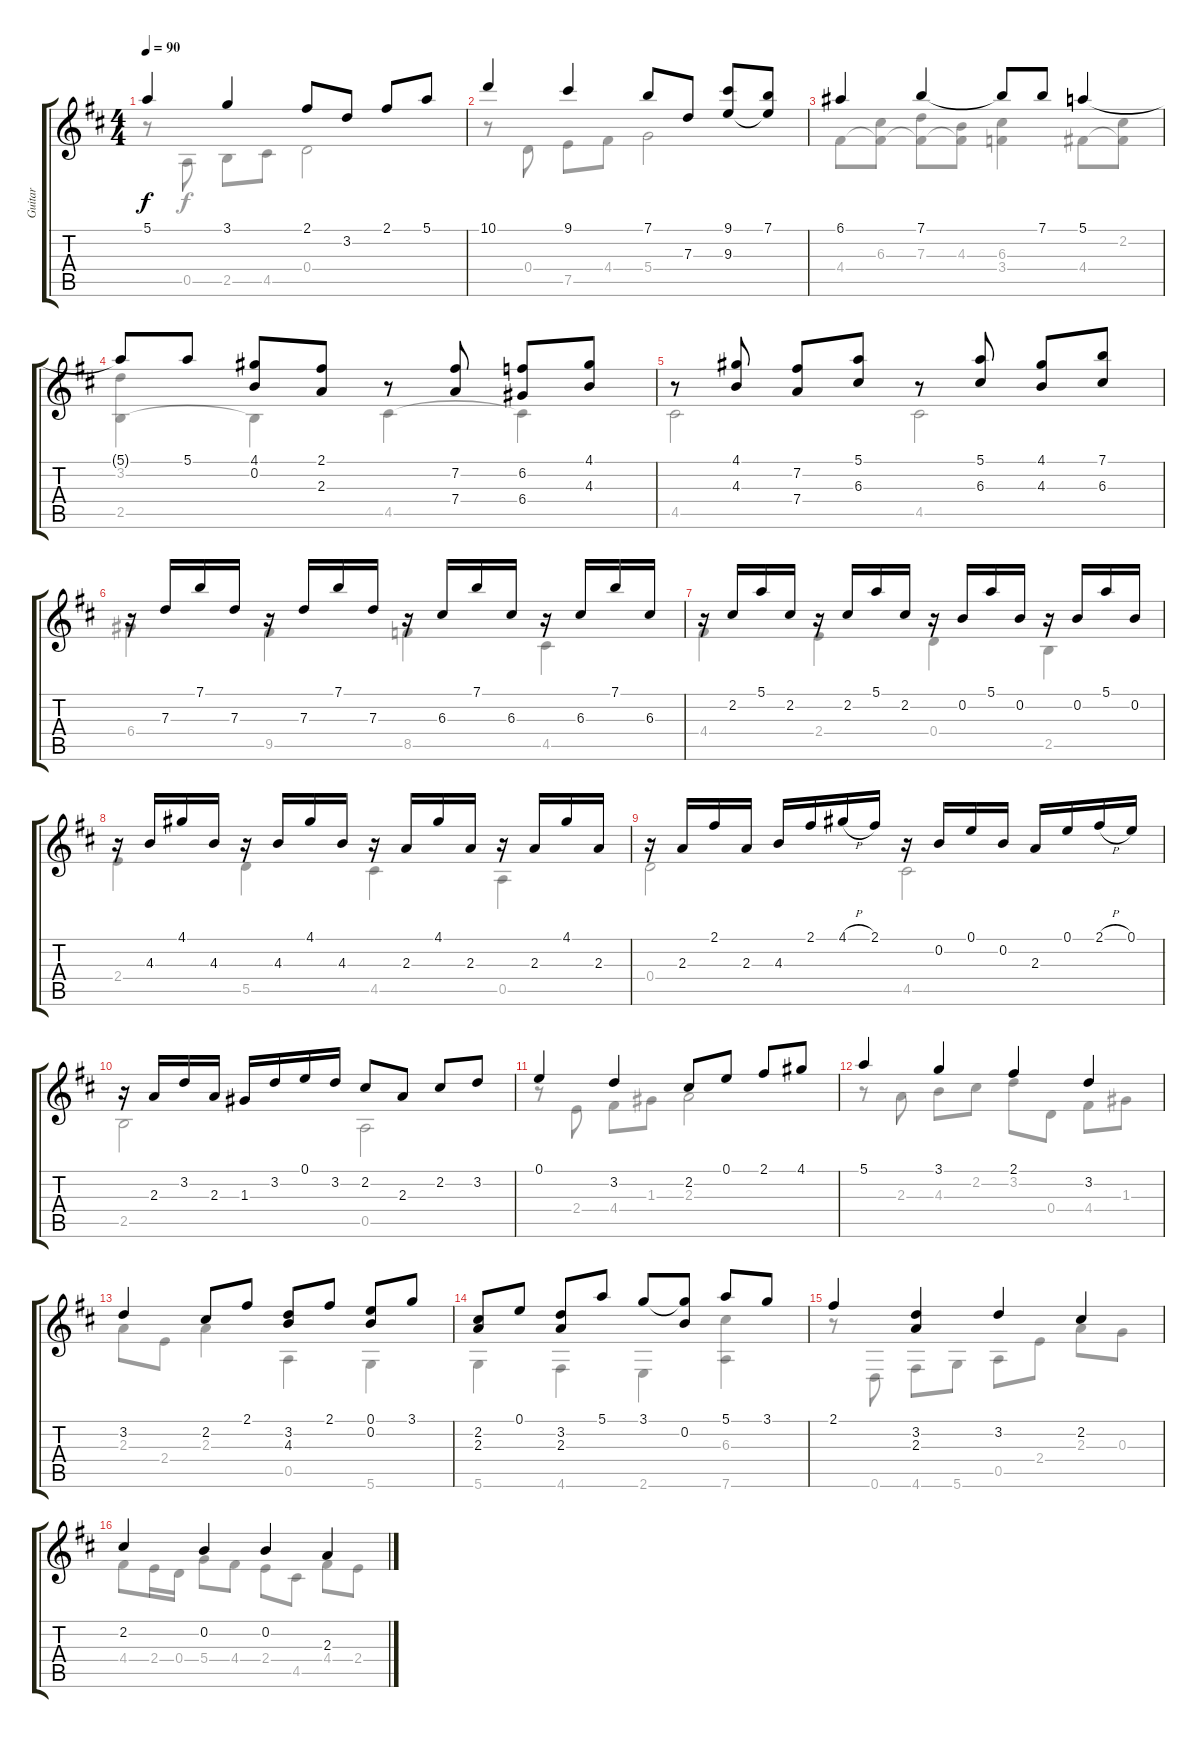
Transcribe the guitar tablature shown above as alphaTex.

\track ("Guitar" "Guitar") {instrument acousticguitarnylon}
\staff {score tabs}
\tuning (E4 B3 G3 D3 A2 D2) {hide}
\voice
\ts (4 4)
\tempo 90
\clef g2
\ks d
5.1.4{dy f} 3.1.4 2.1.8 3.2.8 2.1.8 5.1.8 |
10.1.4 9.1.4 7.1.8 7.3.8 (9.1 9.3).8 (7.1 9.3{t}).8 |
6.1.4 7.1.4 7.1{t}.8 7.1.8 5.1.4 |
5.1{t}.8 5.1.8 (4.1 0.2).8 (2.1 2.3).8 r.8 (7.2 7.4).8 (6.2 6.4).8 (4.1 4.3).8 |
r.8 (4.1 4.3).8 (7.2 7.4).8 (5.1 6.3).8 r.8 (5.1 6.3).8 (4.1 4.3).8 (7.1 6.3).8 |
r.16 7.3.16 7.1.16 7.3.16 r.16 7.3.16 7.1.16 7.3.16 r.16 6.3.16 7.1.16 6.3.16 r.16 6.3.16 7.1.16 6.3.16 |
r.16 2.2.16 5.1.16 2.2.16 r.16 2.2.16 5.1.16 2.2.16 r.16 0.2.16 5.1.16 0.2.16 r.16 0.2.16 5.1.16 0.2.16 |
r.16 4.3.16 4.1.16 4.3.16 r.16 4.3.16 4.1.16 4.3.16 r.16 2.3.16 4.1.16 2.3.16 r.16 2.3.16 4.1.16 2.3.16 |
r.16 2.3.16 2.1.16 2.3.16 4.3.16 2.1.16 4.1{h}.16 2.1.16 r.16 0.2.16 0.1.16 0.2.16 2.3.16 0.1.16 2.1{h}.16 0.1.16 |
r.16 2.3.16 3.2.16 2.3.16 1.3.16 3.2.16 0.1.16 3.2.16 2.2.8 2.3.8 2.2.8 3.2.8 |
0.1.4 3.2.4 2.2.8 0.1.8 2.1.8 4.1.8 |
5.1.4 3.1.4 2.1.4 3.2.4 |
3.2.4 2.2.8 2.1.8 (3.2 4.3).8 2.1.8 (0.1 0.2).8 3.1.8 |
(2.2 2.3).8 0.1.8 (3.2 2.3).8 5.1.8 3.1.8 (3.1{t} 0.2).8 5.1.8 3.1.8 |
2.1.4 (3.2 2.3).4 3.2.4 2.2.4 |
2.2.4 0.2.4 0.2.4 2.3.4
\voice
\clef g2
\ottava regular
\simile none
\ks d
r.8{dy f} 0.5.8 2.5.8 4.5.8 0.4.2 |
r.8 0.4.8 7.5.8 4.4.8 5.4.2 |
4.4.8 (6.3 4.4{t}).8 (7.3 4.4{t}).8 (4.3 4.4{t}).8 (6.3 3.4).4 4.4.8 (2.2 4.4{t}).8 |
(3.2 2.5).4 2.5{t}.4 4.5.4 4.5{t}.4 |
4.5.2 4.5.2 |
6.4.4 9.5.4 8.5.4 4.5.4 |
4.4.4 2.4.4 0.4.4 2.5.4 |
2.4.4 5.5.4 4.5.4 0.5.4 |
0.4.2 4.5.2 |
2.5.2 0.5.2 |
r.8 2.4.8 4.4.8 1.3.8 2.3.2 |
r.8 2.3.8 4.3.8 2.2.8 3.2.8 0.4.8 4.4.8 1.3.8 |
2.3.8 2.4.8 2.3.4 0.5.4 5.6.4 |
5.6.4 4.6.4 2.6.4 (6.3 7.6).4 |
r.8 0.6.8 4.6.8 5.6.8 0.5.8 2.4.8 2.3.8 0.3.8 |
4.4.8 2.4.16 0.4.16 5.4.8 4.4.8 2.4.8 4.5.8 4.4.8 2.4.8
